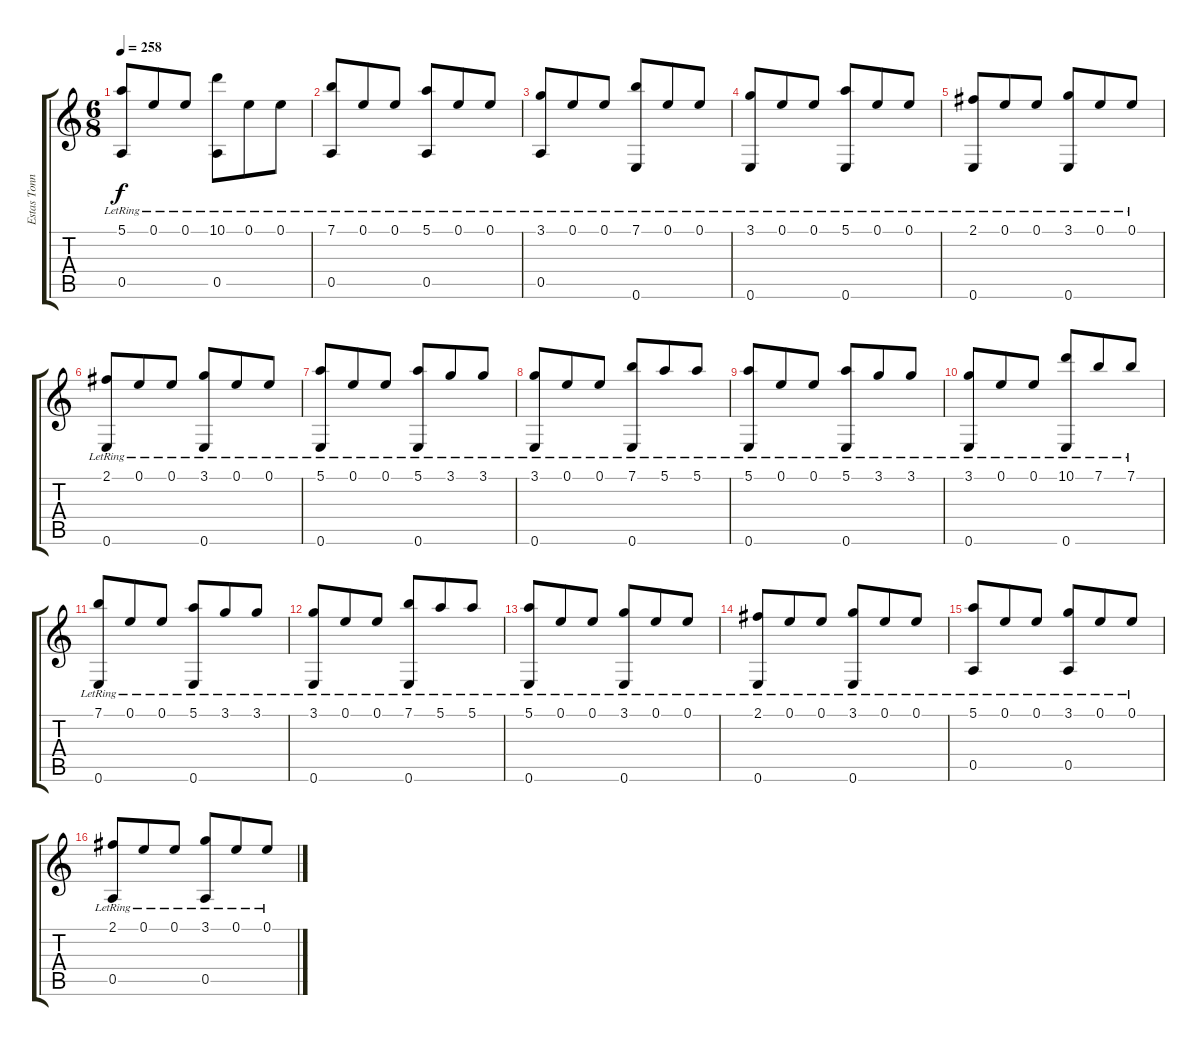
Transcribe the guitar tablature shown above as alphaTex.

\track ("Estas Tonne" "Estas Tonn") {instrument acousticguitarnylon}
\staff {score tabs}
\tuning (E4 B3 G3 D3 A2 E2) {hide}
\ts (6 8)
\tempo 258
\clef g2
\ks c
(5.1{lr} 0.5{lr}).8{dy f} 0.1{lr}.8 0.1{lr}.8 (10.1{lr} 0.5{lr}).8 0.1{lr}.8 0.1{lr}.8 |
(7.1{lr} 0.5{lr}).8 0.1{lr}.8 0.1{lr}.8 (5.1{lr} 0.5{lr}).8 0.1{lr}.8 0.1{lr}.8 |
(3.1{lr} 0.5{lr}).8 0.1{lr}.8 0.1{lr}.8 (7.1{lr} 0.6{lr}).8 0.1{lr}.8 0.1{lr}.8 |
(3.1{lr} 0.6{lr}).8 0.1{lr}.8 0.1{lr}.8 (5.1{lr} 0.6{lr}).8 0.1{lr}.8 0.1{lr}.8 |
(2.1{lr} 0.6{lr}).8 0.1{lr}.8 0.1{lr}.8 (3.1{lr} 0.6{lr}).8 0.1{lr}.8 0.1{lr}.8 |
(2.1{lr} 0.6{lr}).8 0.1{lr}.8 0.1{lr}.8 (3.1{lr} 0.6{lr}).8 0.1{lr}.8 0.1{lr}.8 |
(5.1{lr} 0.6{lr}).8 0.1{lr}.8 0.1{lr}.8 (5.1{lr} 0.6{lr}).8 3.1{lr}.8 3.1{lr}.8 |
(3.1{lr} 0.6{lr}).8 0.1{lr}.8 0.1{lr}.8 (7.1{lr} 0.6{lr}).8 5.1{lr}.8 5.1{lr}.8 |
(5.1{lr} 0.6{lr}).8 0.1{lr}.8 0.1{lr}.8 (5.1{lr} 0.6{lr}).8 3.1{lr}.8 3.1{lr}.8 |
(3.1{lr} 0.6{lr}).8 0.1{lr}.8 0.1{lr}.8 (10.1{lr} 0.6{lr}).8 7.1{lr}.8 7.1{lr}.8 |
(7.1{lr} 0.6{lr}).8 0.1{lr}.8 0.1{lr}.8 (5.1{lr} 0.6{lr}).8 3.1{lr}.8 3.1{lr}.8 |
(3.1{lr} 0.6{lr}).8 0.1{lr}.8 0.1{lr}.8 (7.1{lr} 0.6{lr}).8 5.1{lr}.8 5.1{lr}.8 |
(5.1{lr} 0.6{lr}).8 0.1{lr}.8 0.1{lr}.8 (3.1{lr} 0.6{lr}).8 0.1{lr}.8 0.1{lr}.8 |
(2.1{lr} 0.6{lr}).8 0.1{lr}.8 0.1{lr}.8 (3.1{lr} 0.6{lr}).8 0.1{lr}.8 0.1{lr}.8 |
(5.1{lr} 0.5{lr}).8 0.1{lr}.8 0.1{lr}.8 (3.1{lr} 0.5{lr}).8 0.1{lr}.8 0.1{lr}.8 |
(2.1{lr} 0.5{lr}).8 0.1{lr}.8 0.1{lr}.8 (3.1{lr} 0.5{lr}).8 0.1{lr}.8 0.1{lr}.8
